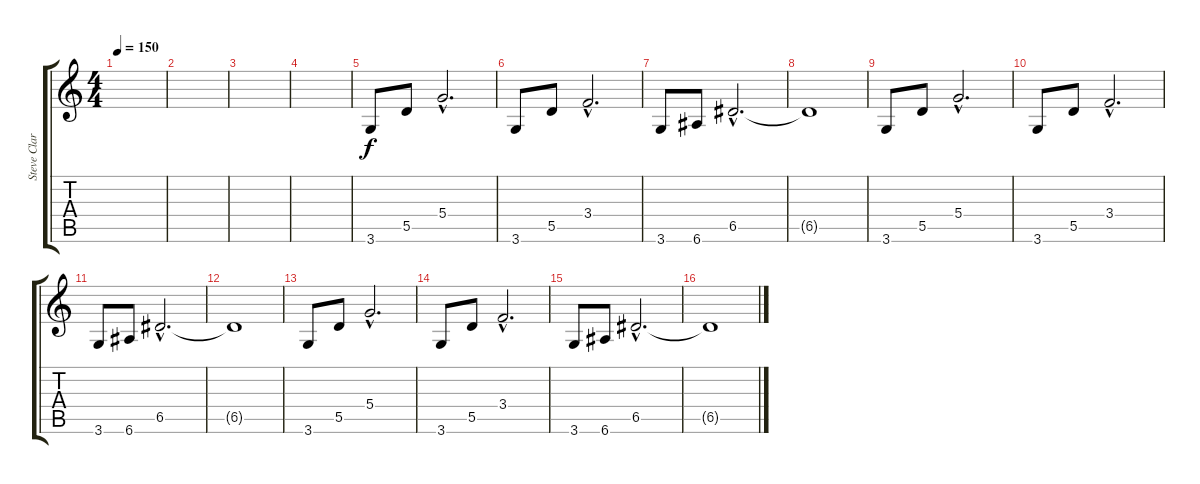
\track ("Steve Clark" "Steve Clar") {instrument distortionguitar}
\staff {score tabs}
\tuning (E4 B3 G3 D3 A2 E2) {hide}
\ts (4 4)
\tempo 150
\clef g2
\ks c
|
|
|
|
3.6.8 5.5.8 5.4{hac}.2{d} |
3.6.8 5.5.8 3.4{hac}.2{d} |
3.6.8 6.6.8 6.5{hac}.2{d} |
6.5{t}.1 |
3.6.8 5.5.8 5.4{hac}.2{d} |
3.6.8 5.5.8 3.4{hac}.2{d} |
3.6.8 6.6.8 6.5{hac}.2{d} |
6.5{t}.1 |
3.6.8 5.5.8 5.4{hac}.2{d} |
3.6.8 5.5.8 3.4{hac}.2{d} |
3.6.8 6.6.8 6.5{hac}.2{d} |
6.5{t}.1
